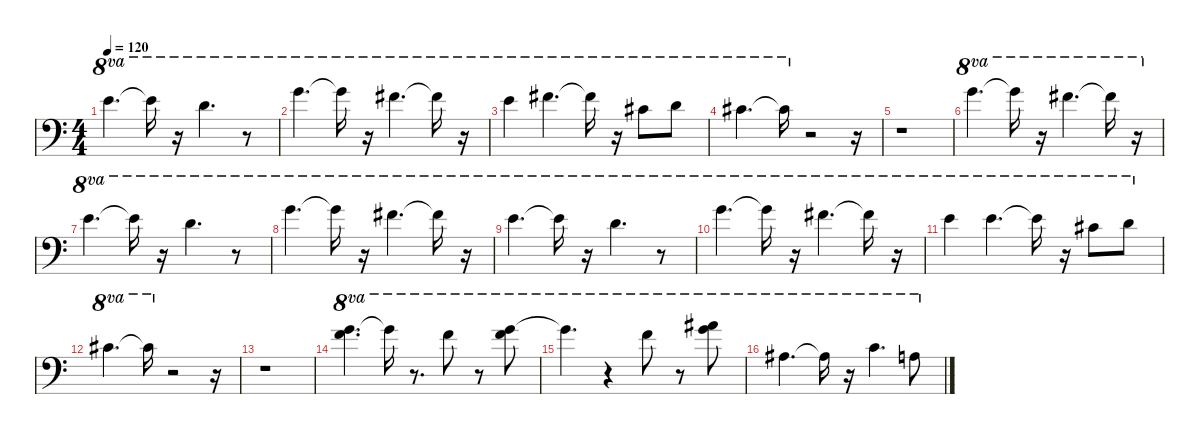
\defaultSystemsLayout 4
\hideDynamics
\bracketExtendMode nobrackets
\singleTrackTrackNamePolicy hidden
\multiTrackTrackNamePolicy hidden
\firstSystemTrackNameMode fullname
\firstSystemTrackNameOrientation horizontal
\otherSystemsTrackNameOrientation horizontal
\track ("Vocals" "ob.") {instrument oboe}
\staff {score}
\tuning (Eb4 B3 Gb3 B2 Gb2 B1)
\ts (4 4)
\tempo 120
\clef f4
\ks c
13.1.4{d ot 8va dy f beam Down} 13.1{t}.16{ot 8va beam Down} r.16{ot 8va beam Down} 11.1.4{d ot 8va beam Down} r.8{ot 8va beam Down} |
16.1.4{d ot 8va beam Down} 16.1{t}.16{ot 8va beam Down} r.16{ot 8va beam Down} 15.1{acc #}.4{d ot 8va beam Down} 15.1{t acc #}.16{ot 8va beam Down} r.16{ot 8va beam Down} |
13.1.4{ot 8va beam Down} 15.1{acc #}.4{d ot 8va beam Down} 15.1{t acc #}.16{ot 8va beam Down} r.16{ot 8va beam Down} 14.2{acc #}.8{ot 8va beam Down} 15.2.8{ot 8va beam Down} |
14.2{acc #}.4{d ot 8va beam Down} 14.2{t acc #}.16{ot 8va beam Down} r.2{beam Down} r.16{beam Down} |
r.1{beam Down} |
16.1.4{d ot 8va beam Down} 16.1{t}.16{ot 8va beam Down} r.16{ot 8va beam Down} 15.1{acc #}.4{d ot 8va beam Down} 15.1{t acc #}.16{ot 8va beam Down} r.16{ot 8va beam Down} |
13.1.4{d ot 8va beam Down} 13.1{t}.16{ot 8va beam Down} r.16{ot 8va beam Down} 11.1.4{d ot 8va beam Down} r.8{ot 8va beam Down} |
16.1.4{d ot 8va beam Down} 16.1{t}.16{ot 8va beam Down} r.16{ot 8va beam Down} 15.1{acc #}.4{d ot 8va beam Down} 15.1{t acc #}.16{ot 8va beam Down} r.16{ot 8va beam Down} |
13.1.4{d ot 8va beam Down} 13.1{t}.16{ot 8va beam Down} r.16{ot 8va beam Down} 11.1.4{d ot 8va beam Down} r.8{ot 8va beam Down} |
16.1.4{d ot 8va beam Down} 16.1{t}.16{ot 8va beam Down} r.16{ot 8va beam Down} 15.1{acc #}.4{d ot 8va beam Down} 15.1{t acc #}.16{ot 8va beam Down} r.16{ot 8va beam Down} |
13.1.4{ot 8va beam Down} 13.1.4{d ot 8va beam Down} 13.1{t}.16{ot 8va beam Down} r.16{ot 8va beam Down} 14.2{acc #}.8{ot 8va beam Down} 15.2.8{ot 8va beam Down} |
14.2{acc #}.4{d ot 8va beam Down} 14.2{t acc #}.16{ot 8va beam Down} r.2{beam Down} r.16{beam Down} |
r.1{beam Down} |
(16.1 18.2).4{d ot 8va beam Down} 16.1{t}.16{ot 8va beam Down} r.8{d ot 8va beam Down} 18.2.8{ot 8va beam Down} r.8{ot 8va beam Down} (16.1 18.2).8{ot 8va beam Down} |
16.1{t}.4{d ot 8va beam Down} r.4{ot 8va beam Down} 18.2.8{ot 8va beam Down} r.8{ot 8va beam Down} (19.1{acc #} 20.2).8{ot 8va beam Down} |
16.3{acc #}.4{d ot 8va beam Down} 16.3{t acc #}.16{ot 8va beam Down} r.16{ot 8va beam Down} 13.2.4{d ot 8va beam Down} 10.2.8{ot 8va beam Down}
